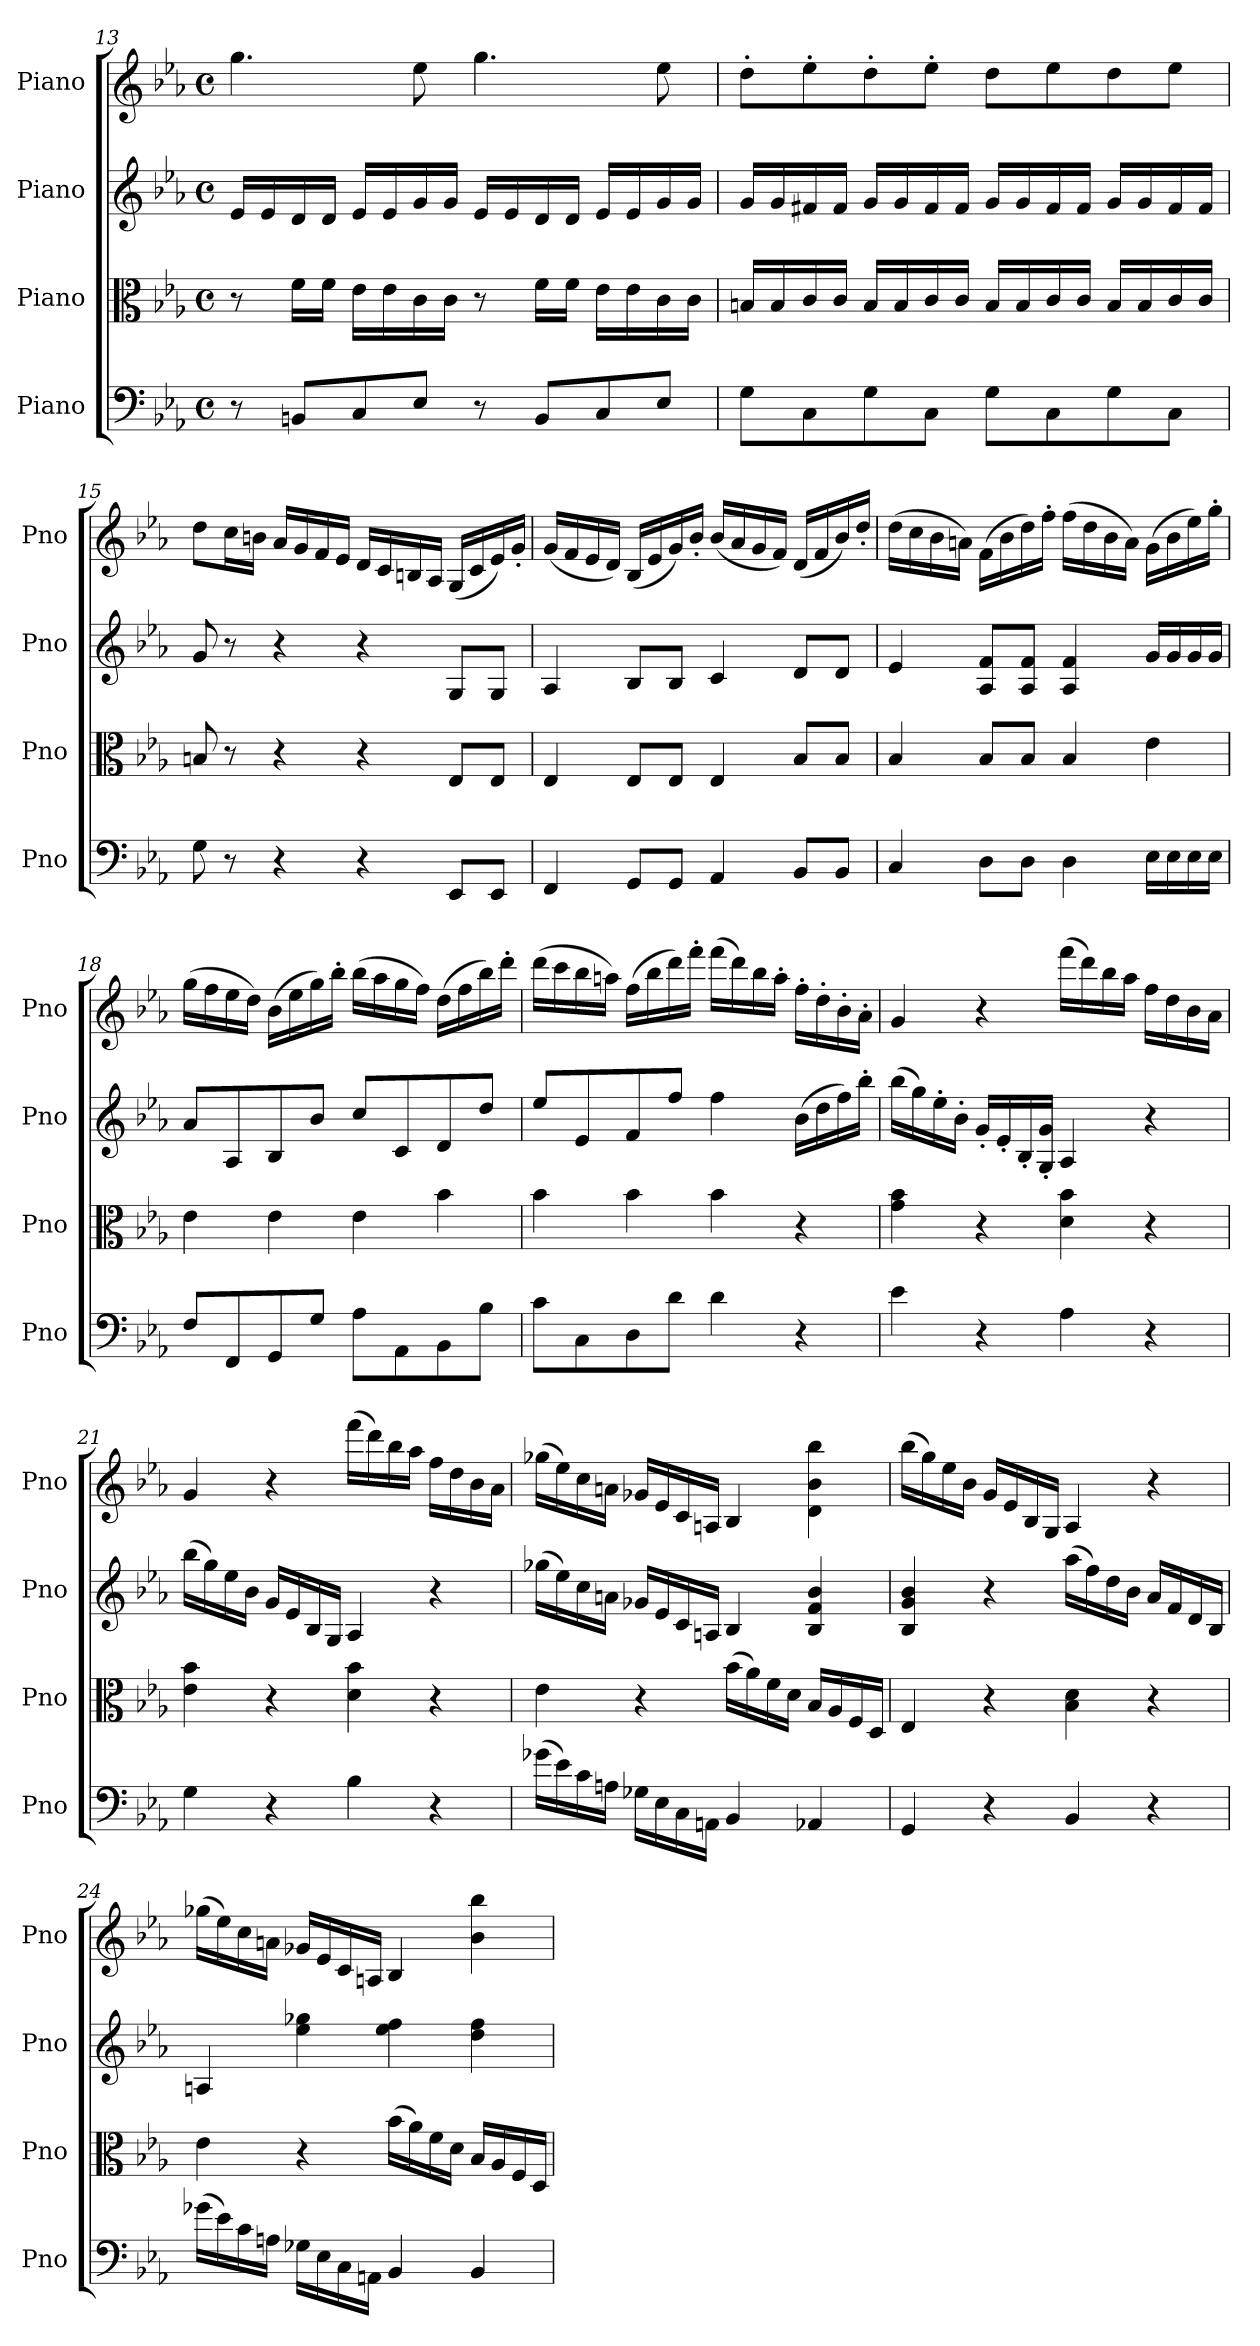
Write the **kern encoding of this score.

**kern	**kern	**kern	**kern
*part4	*part3	*part2	*part1
*staff4	*staff3	*staff2	*staff1
*I"Piano	*I"Piano	*I"Piano	*I"Piano
*I'Pno	*I'Pno	*I'Pno	*I'Pno
*clefF4	*clefC3	*clefG2	*clefG2
*k[b-e-a-]	*k[b-e-a-]	*k[b-e-a-]	*k[b-e-a-]
*M4/4	*M4/4	*M4/4	*M4/4
*met(c)	*met(c)	*met(c)	*met(c)
=13	=13	=13	=13
8r	8r	16e-/LL	4.gg\
.	.	16e-/	.
8BBn/L	16f\LL	16d/	.
.	16f\JJ	16d/JJ	.
8C/	16e-\LL	16e-/LL	.
.	16e-\	16e-/	.
8E-/J	16c\	16g/	8ee-\
.	16c\JJ	16g/JJ	.
8r	8r	16e-/LL	4.gg\
.	.	16e-/	.
8BB/L	16f\LL	16d/	.
.	16f\JJ	16d/JJ	.
8C/	16e-\LL	16e-/LL	.
.	16e-\	16e-/	.
8E-/J	16c\	16g/	8ee-\
.	16c\JJ	16g/JJ	.
=14	=14	=14	=14
8G\L	16Bn/LL	16g/LL	8dd'\L
.	16B/	16g/	.
8C\	16c/	16f#X/	8ee-'\
.	16c/JJ	16f#/JJ	.
8G\	16B/LL	16g/LL	8dd'\
.	16B/	16g/	.
8C\J	16c/	16f#/	8ee-'\J
.	16c/JJ	16f#/JJ	.
8G\L	16B/LL	16g/LL	8dd\L
.	16B/	16g/	.
8C\	16c/	16f#/	8ee-\
.	16c/JJ	16f#/JJ	.
8G\	16B/LL	16g/LL	8dd\
.	16B/	16g/	.
8C\J	16c/	16f#/	8ee-\J
.	16c/JJ	16f#/JJ	.
=15	=15	=15	=15
8G\	8Bn/	8g/	8dd\L
8r	8r	8r	16cc\L
.	.	.	16bn\JJ
4r	4r	4r	16a-/LL
.	.	.	16g/
.	.	.	16f/
.	.	.	16e-/JJ
4r	4r	4r	16d/LL
.	.	.	16c/
.	.	.	16Bn/
.	.	.	16A-/JJ
8EE-/L	8E-/L	8G/L	(16G/LL
.	.	.	16c/
8EE-/J	8E-/J	8G/J	16e-/)
.	.	.	16g'/JJ
!!LO:LB:g=z
=16	=16	=16	=16
4FF/	4E-/	4A-/	(16g/LL
.	.	.	16f/
.	.	.	16e-/
.	.	.	16d/JJ)
8GG/L	8E-/L	8B-/L	(16B-/LL
.	.	.	16e-/
8GG/J	8E-/J	8B-/J	16g/)
.	.	.	16b-'/JJ
4AA-/	4E-/	4c/	(16b-/LL
.	.	.	16a-/
.	.	.	16g/
.	.	.	16f/JJ)
8BB-/L	8B-/L	8d/L	(16d/LL
.	.	.	16f/
8BB-/J	8B-/J	8d/J	16b-/)
.	.	.	16dd'/JJ
=17	=17	=17	=17
4C/	4B-/	4e-/	(16dd\LL
.	.	.	16cc\
.	.	.	16b-\
.	.	.	16an\JJ)
8D\L	8B-/L	8A-/ 8f/L	(16f\LL
.	.	.	16b-\
8D\J	8B-/J	8A-/ 8f/J	16dd\)
.	.	.	16ff'\JJ
4D\	4B-/	4A-/ 4f/	(16ff\LL
.	.	.	16dd\
.	.	.	16b-\
.	.	.	16a\JJ)
16E-\LL	4e-\	16g/LL	(16g\LL
16E-\	.	16g/	16b-\
16E-\	.	16g/	16ee-\)
16E-\JJ	.	16g/JJ	16gg'\JJ
=18	=18	=18	=18
8F/L	4e-\	8a-/L	(16gg\LL
.	.	.	16ff\
8FF/	.	8A-/	16ee-\
.	.	.	16dd\JJ)
8GG/	4e-\	8B-/	(16b-\LL
.	.	.	16ee-\
8G/J	.	8b-/J	16gg\)
.	.	.	16bb-'\JJ
8A-\L	4e-\	8cc/L	(16bb-\LL
.	.	.	16aa-\
8AA-\	.	8c/	16gg\
.	.	.	16ff\JJ)
8BB-\	4b-\	8d/	(16dd\LL
.	.	.	16ff\
8B-\J	.	8dd/J	16bb-\)
.	.	.	16ddd'\JJ
=19	=19	=19	=19
8c\L	4b-\	8ee-/L	(16ddd\LL
.	.	.	16ccc\
8C\	.	8e-/	16bb-\
.	.	.	16aan\JJ)
8D\	4b-\	8f/	(16ff\LL
.	.	.	16bb-\
8d\J	.	8ff/J	16ddd\)
.	.	.	16fff'\JJ
4d\	4b-\	4ff\	(16fff\LL
.	.	.	16ddd\)
.	.	.	16bb-\
.	.	.	16aa'\JJ
4r	4r	(16b-\LL	16ff'\LL
.	.	16dd\	16dd'\
.	.	16ff\)	16b-'\
.	.	16bb-'\JJ	16a-'\JJ
=20	=20	=20	=20
4e-\	4g\ 4b-\	(16bb-\LL	4g/
.	.	16gg\)	.
.	.	16ee-'\	.
.	.	16b-'\JJ	.
4r	4r	16g'/LL	4r
.	.	16e-'/	.
.	.	16B-'/	.
.	.	16G/' 16g/'JJ	.
4A-\	4d\ 4b-\	4A-/	(16fff\LL
.	.	.	16ddd\)
.	.	.	16bb-\
.	.	.	16aa-\JJ
4r	4r	4r	16ff\LL
.	.	.	16dd\
.	.	.	16b-\
.	.	.	16a-\JJ
!!LO:LB:g=z
=21	=21	=21	=21
4G\	4e-\ 4b-\	(16bb-\LL	4g/
.	.	16gg\)	.
.	.	16ee-\	.
.	.	16b-\JJ	.
4r	4r	16g/LL	4r
.	.	16e-/	.
.	.	16B-/	.
.	.	16G/JJ	.
4B-\	4d\ 4b-\	4A-/	(16fff\LL
.	.	.	16ddd\)
.	.	.	16bb-\
.	.	.	16aa-\JJ
4r	4r	4r	16ff\LL
.	.	.	16dd\
.	.	.	16b-\
.	.	.	16a-\JJ
=22	=22	=22	=22
(16g-X\LL	4e-\	(16gg-X\LL	(16gg-X\LL
16e-\)	.	16ee-\)	16ee-\)
16c\	.	16cc\	16cc\
16An\JJ	.	16an\JJ	16an\JJ
16G-X\LL	4r	16g-X/LL	16g-X/LL
16E-\	.	16e-/	16e-/
16C\	.	16c/	16c/
16AAn\JJ	.	16An/JJ	16An/JJ
4BB-/	(16b-\LL	4B-/	4B-/
.	16a-\)	.	.
.	16f\	.	.
.	16d\JJ	.	.
4AA-X/	16B-/LL	4B-/ 4f/ 4b-/	4d\ 4b-\ 4bb-\
.	16A-/	.	.
.	16F/	.	.
.	16D/JJ	.	.
=23	=23	=23	=23
4GG/	4E-/	4B-/ 4g/ 4b-/	(16bb-\LL
.	.	.	16gg\)
.	.	.	16ee-\
.	.	.	16b-\JJ
4r	4r	4r	16g/LL
.	.	.	16e-/
.	.	.	16B-/
.	.	.	16G/JJ
4BB-/	4B-\ 4d\	(16aa-\LL	4A-/
.	.	16ff\)	.
.	.	16dd\	.
.	.	16b-\JJ	.
4r	4r	16a-/LL	4r
.	.	16f/	.
.	.	16d/	.
.	.	16B-/JJ	.
=24	=24	=24	=24
(16g-X\LL	4e-\	4An/	(16gg-X\LL
16e-\)	.	.	16ee-\)
16c\	.	.	16cc\
16An\JJ	.	.	16an\JJ
16G-X\LL	4r	4ee-\ 4gg-X\	16g-X/LL
16E-\	.	.	16e-/
16C\	.	.	16c/
16AAn\JJ	.	.	16An/JJ
4BB-/	(16b-\LL	4ee-\ 4ff\	4B-/
.	16a-\)	.	.
.	16f\	.	.
.	16d\JJ	.	.
4BB-/	16B-/LL	4dd\ 4ff\	4b-\ 4bb-\
.	16A-/	.	.
.	16F/	.	.
.	16D/JJ	.	.
=	=	=	=
*-	*-	*-	*-
